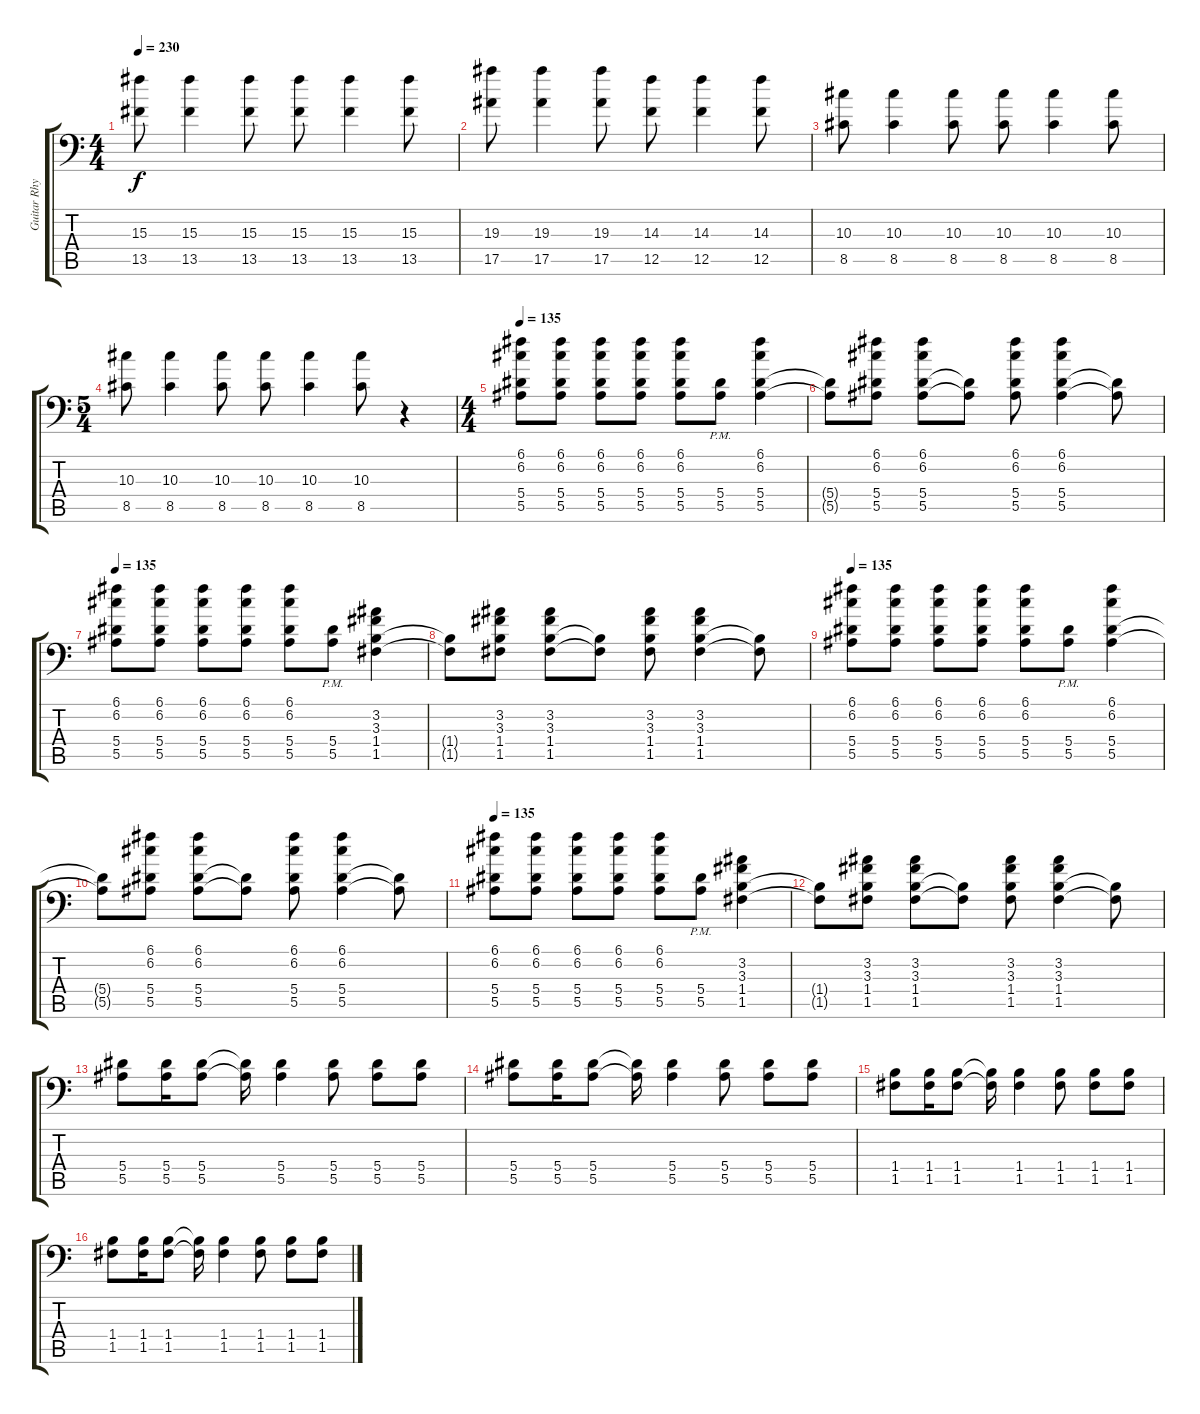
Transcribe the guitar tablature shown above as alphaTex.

\track ("Guitar Rhytm" "Guitar Rhy") {instrument distortionguitar}
\staff {score tabs}
\tuning (C4 G3 Eb3 Bb2 F2 Bb1) {hide}
\ts (4 4)
\tempo 230
\clef f4
\ks c
(15.3 13.5).8{dy f} (15.3 13.5).4 (15.3 13.5).8 (15.3 13.5).8 (15.3 13.5).4 (15.3 13.5).8 |
(19.3 17.5).8 (19.3 17.5).4 (19.3 17.5).8 (14.3 12.5).8 (14.3 12.5).4 (14.3 12.5).8 |
(10.3 8.5).8 (10.3 8.5).4 (10.3 8.5).8 (10.3 8.5).8 (10.3 8.5).4 (10.3 8.5).8 |
\ts (5 4)
(10.3 8.5).8 (10.3 8.5).4 (10.3 8.5).8 (10.3 8.5).8 (10.3 8.5).4 (10.3 8.5).8 r.4 |
\ts (4 4)
\tempo 135
(6.1 6.2 5.4 5.5).8 (6.1 6.2 5.4 5.5).8 (6.1 6.2 5.4 5.5).8 (6.1 6.2 5.4 5.5).8 (6.1 6.2 5.4 5.5).8 (5.4{pm} 5.5).8 (6.1 6.2 5.4 5.5).4 |
(5.4{t} 5.5{t}).8 (6.1 6.2 5.4 5.5).8 (6.1 6.2 5.4 5.5).8 (5.4{t} 5.5{t}).8 (6.1 6.2 5.4 5.5).8 (6.1 6.2 5.4 5.5).4 (5.4{t} 5.5{t}).8 |
\tempo 135
(6.1 6.2 5.4 5.5).8 (6.1 6.2 5.4 5.5).8 (6.1 6.2 5.4 5.5).8 (6.1 6.2 5.4 5.5).8 (6.1 6.2 5.4 5.5).8 (5.4{pm} 5.5).8 (3.2 3.3 1.4 1.5).4 |
(1.4{t} 1.5{t}).8 (3.2 3.3 1.4 1.5).8 (3.2 3.3 1.4 1.5).8 (1.4{t} 1.5{t}).8 (3.2 3.3 1.4 1.5).8 (3.2 3.3 1.4 1.5).4 (1.4{t} 1.5{t}).8 |
\tempo 135
(6.1 6.2 5.4 5.5).8 (6.1 6.2 5.4 5.5).8 (6.1 6.2 5.4 5.5).8 (6.1 6.2 5.4 5.5).8 (6.1 6.2 5.4 5.5).8 (5.4{pm} 5.5).8 (6.1 6.2 5.4 5.5).4 |
(5.4{t} 5.5{t}).8 (6.1 6.2 5.4 5.5).8 (6.1 6.2 5.4 5.5).8 (5.4{t} 5.5{t}).8 (6.1 6.2 5.4 5.5).8 (6.1 6.2 5.4 5.5).4 (5.4{t} 5.5{t}).8 |
\tempo 135
(6.1 6.2 5.4 5.5).8 (6.1 6.2 5.4 5.5).8 (6.1 6.2 5.4 5.5).8 (6.1 6.2 5.4 5.5).8 (6.1 6.2 5.4 5.5).8 (5.4{pm} 5.5).8 (3.2 3.3 1.4 1.5).4 |
(1.4{t} 1.5{t}).8 (3.2 3.3 1.4 1.5).8 (3.2 3.3 1.4 1.5).8 (1.4{t} 1.5{t}).8 (3.2 3.3 1.4 1.5).8 (3.2 3.3 1.4 1.5).4 (1.4{t} 1.5{t}).8 |
(5.4 5.5).8 (5.4 5.5).16 (5.4 5.5).8 (5.4{t} 5.5{t}).16 (5.4 5.5).4 (5.4 5.5).8 (5.4 5.5).8 (5.4 5.5).8 |
(5.4 5.5).8 (5.4 5.5).16 (5.4 5.5).8 (5.4{t} 5.5{t}).16 (5.4 5.5).4 (5.4 5.5).8 (5.4 5.5).8 (5.4 5.5).8 |
(1.4 1.5).8 (1.4 1.5).16 (1.4 1.5).8 (1.4{t} 1.5{t}).16 (1.4 1.5).4 (1.4 1.5).8 (1.4 1.5).8 (1.4 1.5).8 |
(1.4 1.5).8 (1.4 1.5).16 (1.4 1.5).8 (1.4{t} 1.5{t}).16 (1.4 1.5).4 (1.4 1.5).8 (1.4 1.5).8 (1.4 1.5).8
